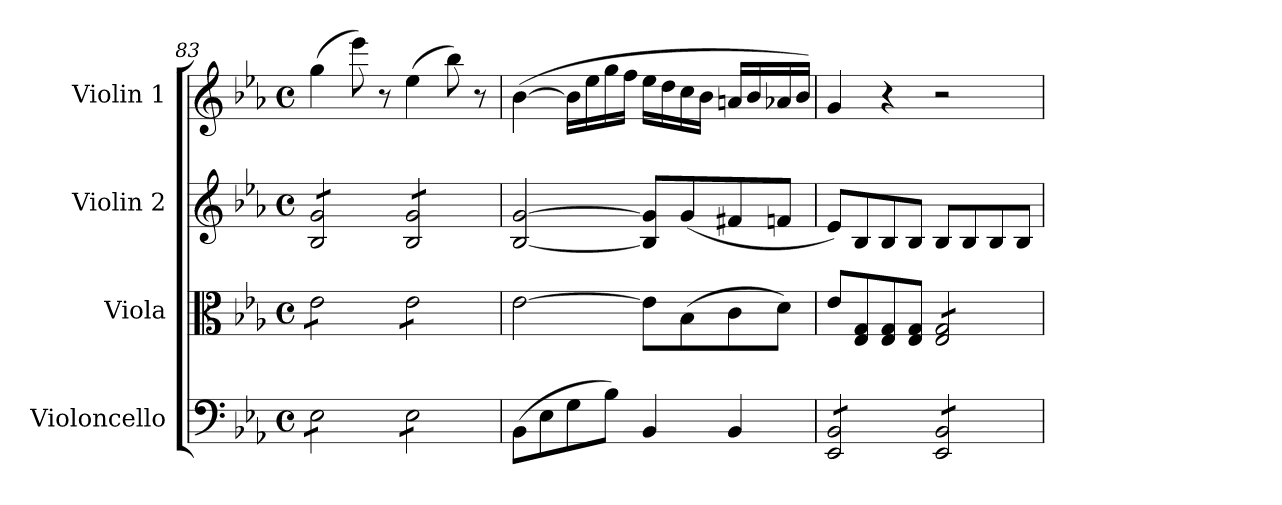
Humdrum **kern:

**kern	**kern	**kern	**kern
*part4	*part3	*part2	*part1
*staff4	*staff3	*staff2	*staff1
*I"Violoncello	*I"Viola	*I"Violin 2	*I"Violin 1
*I'Vc	*I'Vla	*I'Vln	*I'Vln
*clefF4	*clefC3	*clefG2	*clefG2
*k[b-e-a-]	*k[b-e-a-]	*k[b-e-a-]	*k[b-e-a-]
*M4/4	*M4/4	*M4/4	*M4/4
*met(c)	*met(c)	*met(c)	*met(c)
=83	=83	=83	=83
*tremolo	*	*	*
*	*tremolo	*	*
*	*	*tremolo	*
8E-\L	8e-\L	8B-/ 8g/L	(>4gg\
8E-\	8e-\	8B-/ 8g/	.
8E-\	8e-\	8B-/ 8g/	8eee-\)
8E-\J	8e-\J	8B-/ 8g/J	8r
8E-\L	8e-\L	8B-/ 8g/L	(>4ee-\
8E-\	8e-\	8B-/ 8g/	.
8E-\	8e-\	8B-/ 8g/	8bb-\)
8E-\J	8e-\J	8B-/ 8g/J	8r
*	*	*Xtremolo	*
*	*Xtremolo	*	*
*Xtremolo	*	*	*
!!LO:LB:g=z
=84	=84	=84	=84
(>8BB-\L	[2e-\	[<2B-/ [>2g/	(>[>4b-\
8E-\	.	.	.
8G\	.	.	16b-\LL]
.	.	.	16ee-\
8B-\J)	.	.	16gg\
.	.	.	16ff\JJ
4BB-/	8e-\L]	8B-/] 8g/]L	16ee-\LL
.	.	.	16dd\
.	(8B-\	(<8g/	16cc\
.	.	.	16b-\JJ
4BB-/	8c\	8f#X/	16an/LL
.	.	.	16b-/
.	8d\J)	8fn/J	16a-X/
.	.	.	16b-/JJ)
=85	=85	=85	=85
*tremolo	*	*	*
8EE-/ 8BB-/L	8e-/L	8e-/L)	4g/
8EE-/ 8BB-/	8E-/ 8G/	8B-/	.
8EE-/ 8BB-/	8E-/ 8G/	8B-/	4r
8EE-/ 8BB-/J	8E-/ 8G/J	8B-/J	.
*	*tremolo	*	*
8EE-/ 8BB-/L	8E-/ 8G/L	8B-/L	2r
8EE-/ 8BB-/	8E-/ 8G/	8B-/	.
8EE-/ 8BB-/	8E-/ 8G/	8B-/	.
8EE-/ 8BB-/J	8E-/ 8G/J	8B-/J	.
*	*Xtremolo	*	*
*Xtremolo	*	*	*
=	=	=	=
*-	*-	*-	*-
